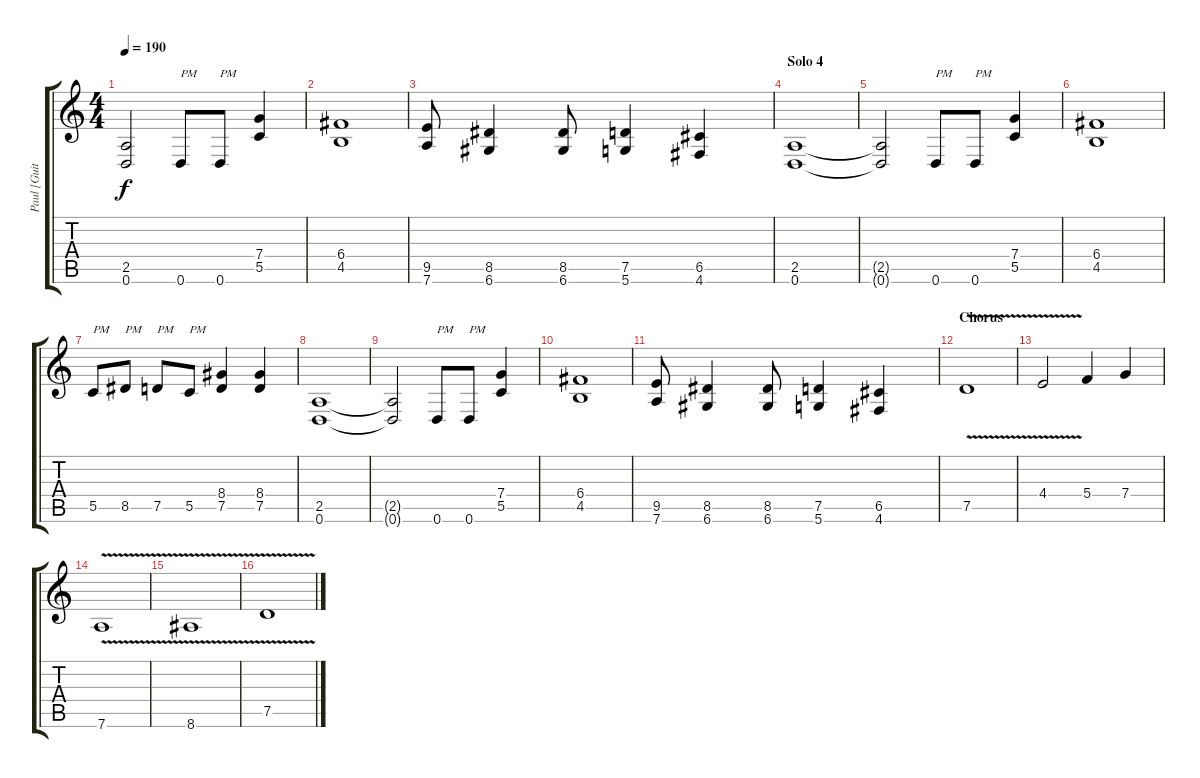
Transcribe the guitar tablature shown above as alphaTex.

\track ("Paul [Guitar]" "Paul [Guit") {instrument distortionguitar}
\staff {score tabs}
\tuning (D4 A3 F3 C3 G2 D2) {hide}
\ts (4 4)
\tempo 190
\clef g2
\ks c
(2.5{t} 0.6{t}).2{dy f} 0.6.8{txt "PM"} 0.6.8{txt "PM"} (7.4 5.5).4 |
(6.4 4.5).1 |
(9.5 7.6).8 (8.5 6.6).4 (8.5 6.6).8 (7.5 5.6).4 (6.5 4.6).4 |
\section ("" "Solo 4")
(2.5 0.6).1 |
(2.5{t} 0.6{t}).2 0.6.8{txt "PM"} 0.6.8{txt "PM"} (7.4 5.5).4 |
(6.4 4.5).1 |
5.5.8{txt "PM"} 8.5.8{txt "PM"} 7.5.8{txt "PM"} 5.5.8{txt "PM"} (8.4 7.5).4 (8.4 7.5).4 |
(2.5 0.6).1 |
(2.5{t} 0.6{t}).2 0.6.8{txt "PM"} 0.6.8{txt "PM"} (7.4 5.5).4 |
(6.4 4.5).1 |
(9.5 7.6).8 (8.5 6.6).4 (8.5 6.6).8 (7.5 5.6).4 (6.5 4.6).4 |
\section ("" "Chorus")
7.5{v}.1 |
4.4{v}.2 5.4.4 7.4.4 |
7.6{v}.1 |
8.6{v}.1 |
7.5{v}.1
